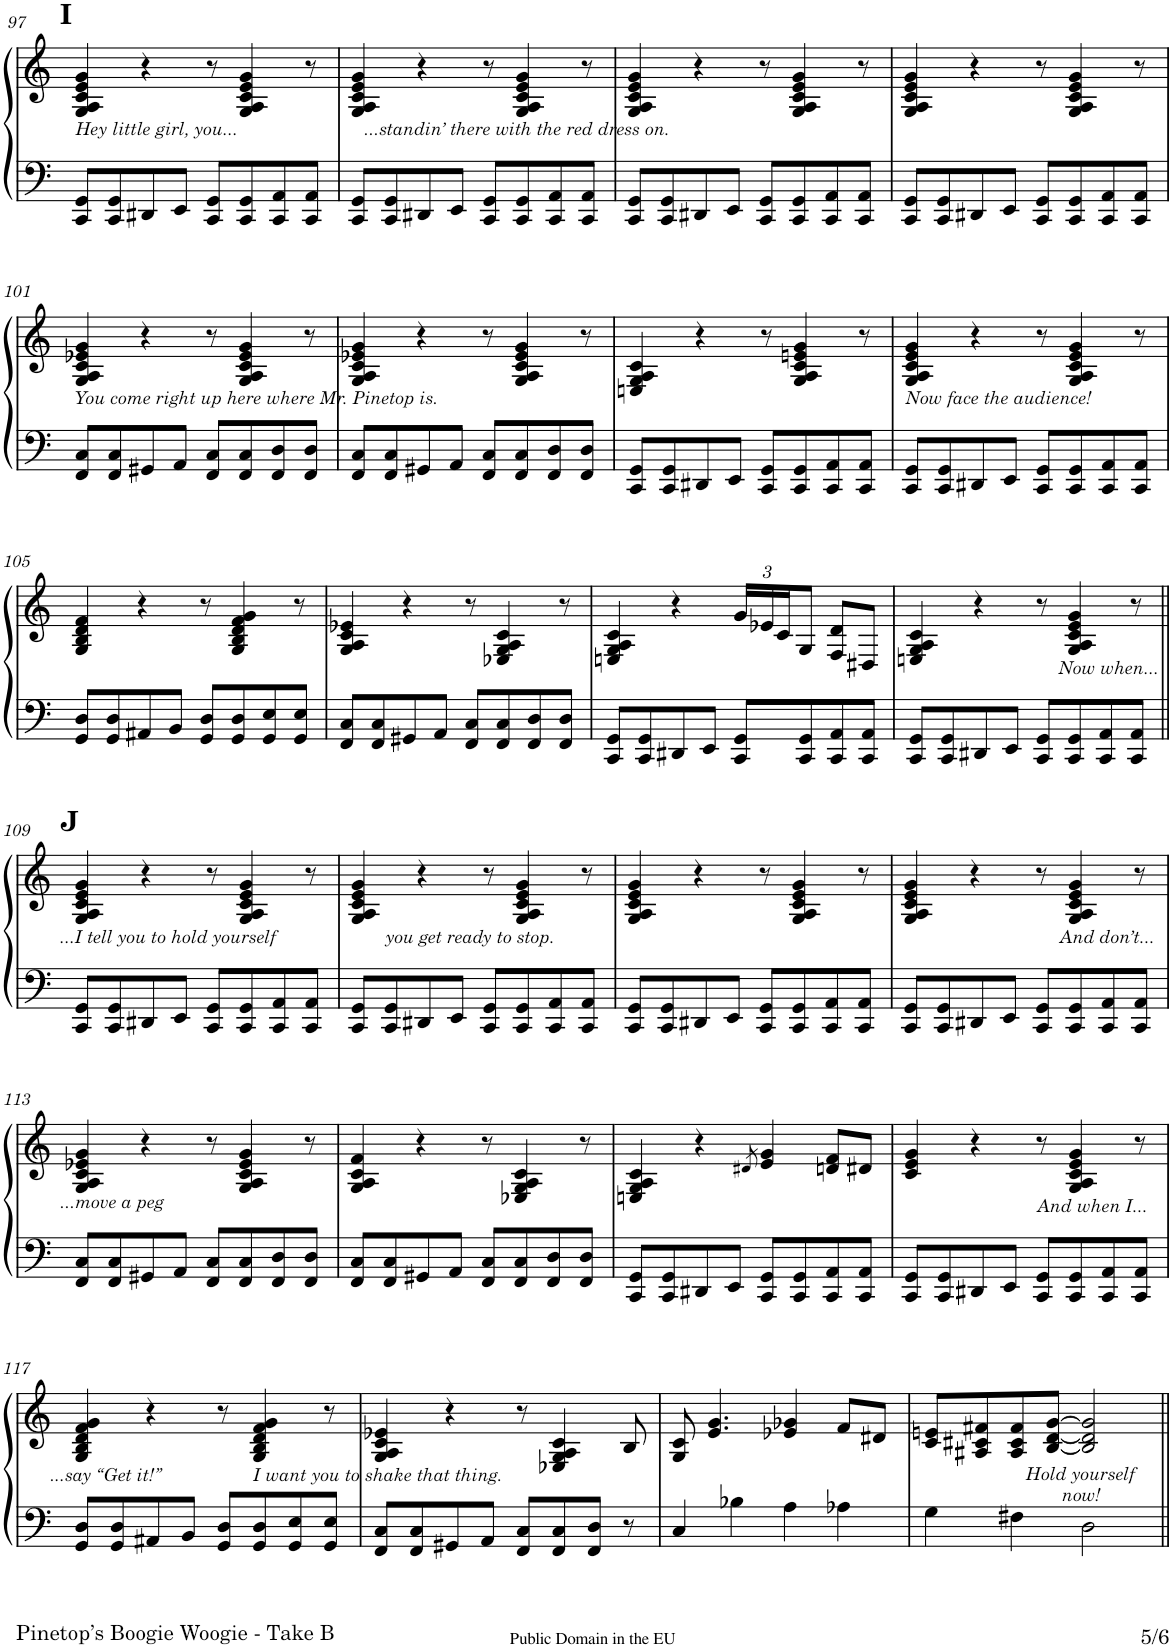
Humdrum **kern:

**kern	**kern
*part1	*part1
*staff2	*staff1
*I"PIANO.	*
*I'Pno	*
!!LO:PB:g=z
*clefF4	*clefG2
*k[]	*k[]
*M4/4	*M4/4
=97	=97
!	!LO:TX:a:B:t=I
!LO:TX:a:i:t=Hey little girl, you...	!
8CC/ 8GG/L	4G/ 4A/ 4c/ 4e/ 4g/
8CC/ 8GG/	.
8DD#X/	4r
8EE/J	.
8CC/ 8GG/L	8r
8CC/ 8GG/	4G/ 4A/ 4c/ 4e/ 4g/
8CC/ 8AA/	.
8CC/ 8AA/J	8r
=98	=98
8CC/ 8GG/L	4G/ 4A/ 4c/ 4e/ 4g/
!LO:TX:a:i:t=...standin’ there with the red dress on.	!
8CC/ 8GG/	.
8DD#X/	4r
8EE/J	.
8CC/ 8GG/L	8r
8CC/ 8GG/	4G/ 4A/ 4c/ 4e/ 4g/
8CC/ 8AA/	.
8CC/ 8AA/J	8r
=99	=99
8CC/ 8GG/L	4G/ 4A/ 4c/ 4e/ 4g/
8CC/ 8GG/	.
8DD#X/	4r
8EE/J	.
8CC/ 8GG/L	8r
8CC/ 8GG/	4G/ 4A/ 4c/ 4e/ 4g/
8CC/ 8AA/	.
8CC/ 8AA/J	8r
=100	=100
8CC/ 8GG/L	4G/ 4A/ 4c/ 4e/ 4g/
8CC/ 8GG/	.
8DD#X/	4r
8EE/J	.
8CC/ 8GG/L	8r
8CC/ 8GG/	4G/ 4A/ 4c/ 4e/ 4g/
8CC/ 8AA/	.
8CC/ 8AA/J	8r
!!LO:LB:g=z
=101	=101
!LO:TX:a:i:t=You come right up here where Mr. Pinetop is.	!
8FF/ 8C/L	4G/ 4A/ 4c/ 4e-X/ 4g/
8FF/ 8C/	.
8GG#X/	4r
8AA/J	.
8FF/ 8C/L	8r
8FF/ 8C/	4G/ 4A/ 4c/ 4e-/ 4g/
8FF/ 8D/	.
8FF/ 8D/J	8r
=102	=102
8FF/ 8C/L	4G/ 4A/ 4c/ 4e-X/ 4g/
8FF/ 8C/	.
8GG#X/	4r
8AA/J	.
8FF/ 8C/L	8r
8FF/ 8C/	4G/ 4A/ 4c/ 4e-/ 4g/
8FF/ 8D/	.
8FF/ 8D/J	8r
=103	=103
8CC/ 8GG/L	4En/ 4G/ 4A/ 4c/
8CC/ 8GG/	.
8DD#X/	4r
8EE/J	.
8CC/ 8GG/L	8r
8CC/ 8GG/	4G/ 4A/ 4c/ 4en/ 4g/
8CC/ 8AA/	.
8CC/ 8AA/J	8r
=104	=104
!LO:TX:a:i:t=Now face the audience!	!
8CC/ 8GG/L	4G/ 4A/ 4c/ 4e/ 4g/
8CC/ 8GG/	.
8DD#X/	4r
8EE/J	.
8CC/ 8GG/L	8r
8CC/ 8GG/	4G/ 4A/ 4c/ 4e/ 4g/
8CC/ 8AA/	.
8CC/ 8AA/J	8r
!!LO:LB:g=z
=105	=105
8GG/ 8D/L	4G/ 4B/ 4d/ 4f/
8GG/ 8D/	.
8AA#X/	4r
8BB/J	.
8GG/ 8D/L	8r
8GG/ 8D/	4G/ 4B/ 4d/ 4f/ 4g/
8GG/ 8E/	.
8GG/ 8E/J	8r
=106	=106
8FF/ 8C/L	4G/ 4A/ 4c/ 4e-X/
8FF/ 8C/	.
8GG#X/	4r
8AA/J	.
8FF/ 8C/L	8r
8FF/ 8C/	4E-X/ 4G/ 4A/ 4c/
8FF/ 8D/	.
8FF/ 8D/J	8r
=107	=107
8CC/ 8GG/L	4En/ 4G/ 4A/ 4c/
8CC/ 8GG/	.
8DD#X/	4r
8EE/J	.
*	*Xbrackettup
8CC/ 8GG/L	24g/LL
.	24e-X/
.	24c/J
8CC/ 8GG/	8G/J
8CC/ 8AA/	8F/ 8d/L
8CC/ 8AA/J	8D#X/J
=108	=108
8CC/ 8GG/L	4En/ 4G/ 4A/ 4c/
8CC/ 8GG/	.
8DD#X/	4r
8EE/J	.
8CC/ 8GG/L	8r
!LO:TX:a:i:t=Now when...	!
8CC/ 8GG/	4G/ 4A/ 4c/ 4e/ 4g/
8CC/ 8AA/	.
8CC/ 8AA/J	8r
!!LO:LB:g=z
=109||	=109||
!	!LO:TX:a:B:t=J
!LO:TX:a:i:t=...I tell you to hold yourself	!
8CC/ 8GG/L	4G/ 4A/ 4c/ 4e/ 4g/
8CC/ 8GG/	.
8DD#X/	4r
8EE/J	.
8CC/ 8GG/L	8r
8CC/ 8GG/	4G/ 4A/ 4c/ 4e/ 4g/
8CC/ 8AA/	.
8CC/ 8AA/J	8r
=110	=110
8CC/ 8GG/L	4G/ 4A/ 4c/ 4e/ 4g/
!LO:TX:a:i:t=you get ready to stop.	!
8CC/ 8GG/	.
8DD#X/	4r
8EE/J	.
8CC/ 8GG/L	8r
8CC/ 8GG/	4G/ 4A/ 4c/ 4e/ 4g/
8CC/ 8AA/	.
8CC/ 8AA/J	8r
=111	=111
8CC/ 8GG/L	4G/ 4A/ 4c/ 4e/ 4g/
8CC/ 8GG/	.
8DD#X/	4r
8EE/J	.
8CC/ 8GG/L	8r
8CC/ 8GG/	4G/ 4A/ 4c/ 4e/ 4g/
8CC/ 8AA/	.
8CC/ 8AA/J	8r
=112	=112
8CC/ 8GG/L	4G/ 4A/ 4c/ 4e/ 4g/
8CC/ 8GG/	.
8DD#X/	4r
8EE/J	.
8CC/ 8GG/L	8r
!LO:TX:a:i:t=And don’t...	!
8CC/ 8GG/	4G/ 4A/ 4c/ 4e/ 4g/
8CC/ 8AA/	.
8CC/ 8AA/J	8r
!!LO:LB:g=z
=113	=113
!LO:TX:a:i:t=...move a peg	!
8FF/ 8C/L	4G/ 4A/ 4c/ 4e-X/ 4g/
8FF/ 8C/	.
8GG#X/	4r
8AA/J	.
8FF/ 8C/L	8r
8FF/ 8C/	4G/ 4A/ 4c/ 4e-/ 4g/
8FF/ 8D/	.
8FF/ 8D/J	8r
=114	=114
8FF/ 8C/L	4G/ 4A/ 4c/ 4f/
8FF/ 8C/	.
8GG#X/	4r
8AA/J	.
8FF/ 8C/L	8r
8FF/ 8C/	4E-X/ 4G/ 4A/ 4c/
8FF/ 8D/	.
8FF/ 8D/J	8r
=115	=115
8CC/ 8GG/L	4En/ 4G/ 4A/ 4c/
8CC/ 8GG/	.
8DD#X/	4r
8EE/J	.
.	8qd#X/
8CC/ 8GG/L	4e/ 4g/
8CC/ 8GG/	.
8CC/ 8AA/	8dn/ 8f/L
8CC/ 8AA/J	8d#X/J
=116	=116
8CC/ 8GG/L	4c/ 4e/ 4g/
8CC/ 8GG/	.
8DD#X/	4r
8EE/J	.
!LO:TX:a:i:t=And when I...	!
8CC/ 8GG/L	8r
8CC/ 8GG/	4G/ 4A/ 4c/ 4e/ 4g/
8CC/ 8AA/	.
8CC/ 8AA/J	8r
!!LO:LB:g=z
=117	=117
!LO:TX:a:i:t=...say “Get it!”	!
8GG/ 8D/L	4G/ 4B/ 4d/ 4f/ 4g/
8GG/ 8D/	.
8AA#X/	4r
8BB/J	.
8GG/ 8D/L	8r
!LO:TX:a:i:t=I want you to shake that thing.	!
8GG/ 8D/	4G/ 4B/ 4d/ 4f/ 4g/
8GG/ 8E/	.
8GG/ 8E/J	8r
=118	=118
8FF/ 8C/L	4G/ 4A/ 4c/ 4e-X/
8FF/ 8C/	.
8GG#X/	4r
8AA/J	.
8FF/ 8C/L	8r
8FF/ 8C/	4E-X/ 4G/ 4A/ 4c/
8FF/ 8D/J	.
8r	8B/
=119	=119
4C/	8G/ 8c/
.	4.e/ 4.g/
4B-X\	.
4A\	4e-X/ 4g-X/
4A-X\	8f/L
.	8d#X/J
=120	=120
4G\	8c/ 8en/L
.	8A#X/ 8c#X/ 8f#X/
4F#X\	8A#/ 8c#/ 8f#/
.	[8B/ [8d/ [8g/J
!LO:TX:a:i:t=Hold yourself	!
!LO:TX:a:t=now!	!
2D\	2B/] 2d/] 2g/]
=||	=||
*-	*-
